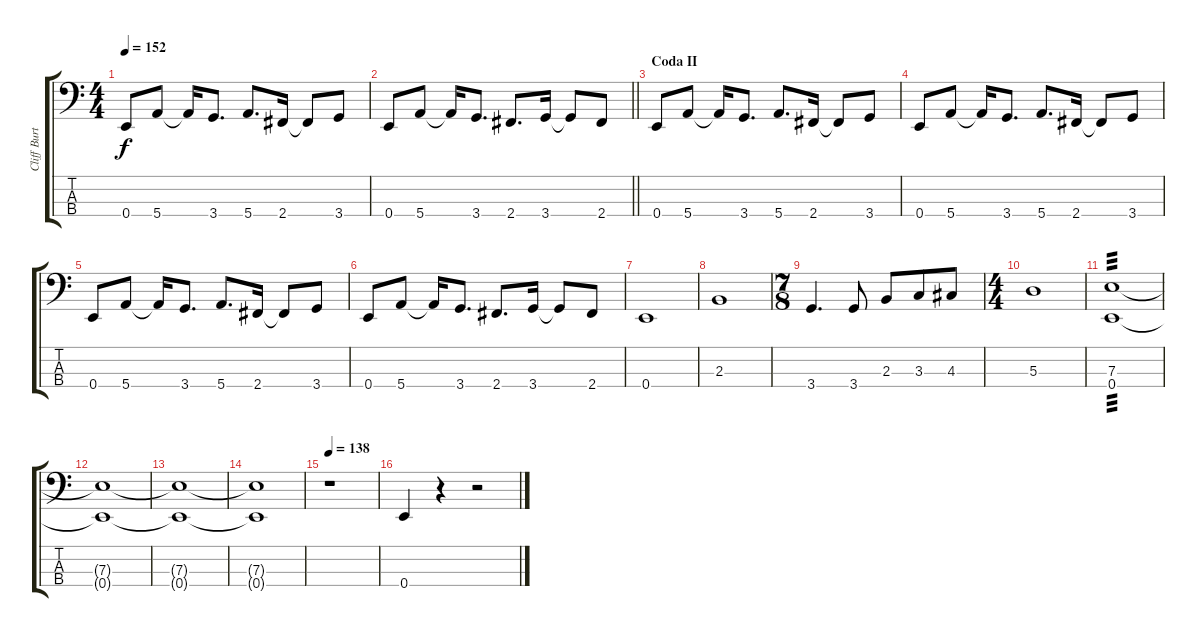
\track ("Cliff Burton - Bass" "Cliff Burt") {instrument electricbassfinger}
\staff {score tabs}
\tuning (G2 D2 A1 E1) {hide}
\ts (4 4)
\tempo 152
\clef f4
\ks c
0.4.8{dy f} 5.4.8 5.4{t}.16 3.4.8{d} 5.4.8{d} 2.4.16 2.4{t}.8 3.4.8 |
\barLineRight lightlight
0.4.8 5.4.8 5.4{t}.16 3.4.8{d} 2.4.8{d} 3.4.16 3.4{t}.8 2.4.8 |
\section ("" "Coda II")
0.4.8 5.4.8 5.4{t}.16 3.4.8{d} 5.4.8{d} 2.4.16 2.4{t}.8 3.4.8 |
0.4.8 5.4.8 5.4{t}.16 3.4.8{d} 5.4.8{d} 2.4.16 2.4{t}.8 3.4.8 |
0.4.8 5.4.8 5.4{t}.16 3.4.8{d} 5.4.8{d} 2.4.16 2.4{t}.8 3.4.8 |
0.4.8 5.4.8 5.4{t}.16 3.4.8{d} 2.4.8{d} 3.4.16 3.4{t}.8 2.4.8 |
0.4.1 |
2.3.1 |
\ts (7 8)
3.4.4{d} 3.4.8 2.3.8 3.3.8 4.3.8 |
\ts (4 4)
5.3.1 |
(7.3 0.4).1{tp 3} |
(7.3{t} 0.4{t}).1 |
(7.3{t} 0.4{t}).1 |
(7.3{t} 0.4{t}).1 |
\tempo 138
r.1 |
0.4.4 r.4 r.2
